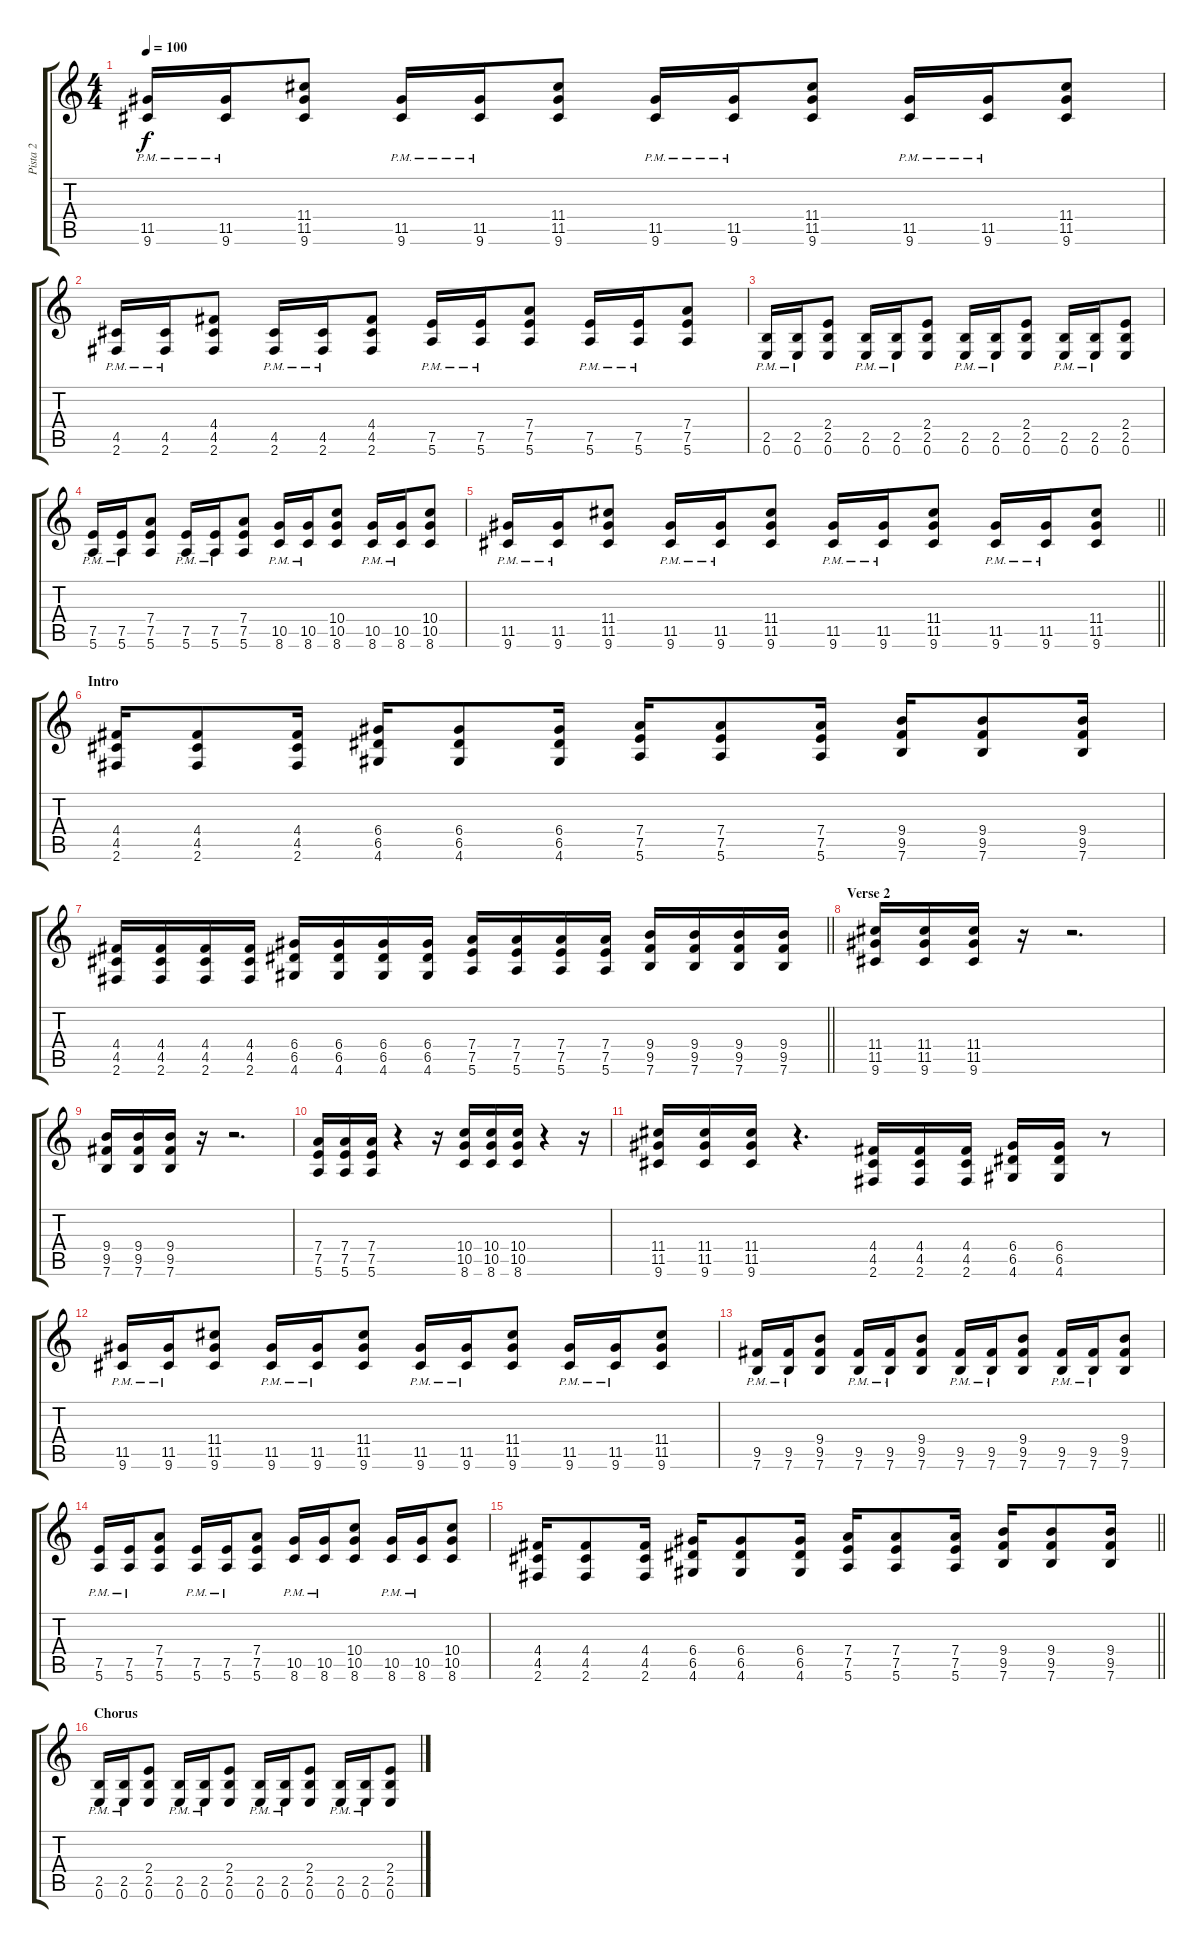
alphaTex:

\track ("Pista 2" "Pista 2") {instrument overdrivenguitar}
\staff {score tabs}
\tuning (E4 B3 G3 D3 A2 E2) {hide}
\ts (4 4)
\tempo 100
\clef g2
\ks c
(11.5{pm} 9.6{pm}).16{dy f} (11.5{pm} 9.6{pm}).16 (11.4 11.5 9.6).8 (11.5{pm} 9.6{pm}).16 (11.5{pm} 9.6{pm}).16 (11.4 11.5 9.6).8 (11.5{pm} 9.6{pm}).16 (11.5{pm} 9.6{pm}).16 (11.4 11.5 9.6).8 (11.5{pm} 9.6{pm}).16 (11.5{pm} 9.6{pm}).16 (11.4 11.5 9.6).8 |
(4.5{pm} 2.6{pm}).16 (4.5{pm} 2.6{pm}).16 (4.4 4.5 2.6).8 (4.5{pm} 2.6{pm}).16 (4.5{pm} 2.6{pm}).16 (4.4 4.5 2.6).8 (7.5{pm} 5.6{pm}).16 (7.5{pm} 5.6{pm}).16 (7.4 7.5 5.6).8 (7.5{pm} 5.6{pm}).16 (7.5{pm} 5.6{pm}).16 (7.4 7.5 5.6).8 |
(2.5{pm} 0.6{pm}).16 (2.5{pm} 0.6{pm}).16 (2.4 2.5 0.6).8 (2.5{pm} 0.6{pm}).16 (2.5{pm} 0.6{pm}).16 (2.4 2.5 0.6).8 (2.5{pm} 0.6{pm}).16 (2.5{pm} 0.6{pm}).16 (2.4 2.5 0.6).8 (2.5{pm} 0.6{pm}).16 (2.5{pm} 0.6{pm}).16 (2.4 2.5 0.6).8 |
(7.5{pm} 5.6{pm}).16 (7.5{pm} 5.6{pm}).16 (7.4 7.5 5.6).8 (7.5{pm} 5.6{pm}).16 (7.5{pm} 5.6{pm}).16 (7.4 7.5 5.6).8 (10.5{pm} 8.6{pm}).16 (10.5{pm} 8.6{pm}).16 (10.4 10.5 8.6).8 (10.5{pm} 8.6{pm}).16 (10.5{pm} 8.6{pm}).16 (10.4 10.5 8.6).8 |
\barLineRight lightlight
(11.5{pm} 9.6{pm}).16 (11.5{pm} 9.6{pm}).16 (11.4 11.5 9.6).8 (11.5{pm} 9.6{pm}).16 (11.5{pm} 9.6{pm}).16 (11.4 11.5 9.6).8 (11.5{pm} 9.6{pm}).16 (11.5{pm} 9.6{pm}).16 (11.4 11.5 9.6).8 (11.5{pm} 9.6{pm}).16 (11.5{pm} 9.6{pm}).16 (11.4 11.5 9.6).8 |
\section ("" "Intro")
(4.4 4.5 2.6).16 (4.4 4.5 2.6).8 (4.4 4.5 2.6).16 (6.4 6.5 4.6).16 (6.4 6.5 4.6).8 (6.4 6.5 4.6).16 (7.4 7.5 5.6).16 (7.4 7.5 5.6).8 (7.4 7.5 5.6).16 (9.4 9.5 7.6).16 (9.4 9.5 7.6).8 (9.4 9.5 7.6).16 |
\barLineRight lightlight
(4.4 4.5 2.6).16 (4.4 4.5 2.6).16 (4.4 4.5 2.6).16 (4.4 4.5 2.6).16 (6.4 6.5 4.6).16 (6.4 6.5 4.6).16 (6.4 6.5 4.6).16 (6.4 6.5 4.6).16 (7.4 7.5 5.6).16 (7.4 7.5 5.6).16 (7.4 7.5 5.6).16 (7.4 7.5 5.6).16 (9.4 9.5 7.6).16 (9.4 9.5 7.6).16 (9.4 9.5 7.6).16 (9.4 9.5 7.6).16 |
\section ("" "Verse 2")
(11.4 11.5 9.6).16 (11.4 11.5 9.6).16 (11.4 11.5 9.6).16 r.16 r.2{d} |
(9.4 9.5 7.6).16 (9.4 9.5 7.6).16 (9.4 9.5 7.6).16 r.16 r.2{d} |
(7.4 7.5 5.6).16 (7.4 7.5 5.6).16 (7.4 7.5 5.6).16 r.4 r.16 (10.4 10.5 8.6).16 (10.4 10.5 8.6).16 (10.4 10.5 8.6).16 r.4 r.16 |
(11.4 11.5 9.6).16 (11.4 11.5 9.6).16 (11.4 11.5 9.6).16 r.4{d} (4.4 4.5 2.6).16 (4.4 4.5 2.6).16 (4.4 4.5 2.6).16 (6.4 6.5 4.6).16 (6.4 6.5 4.6).16 r.8 |
(11.5{pm} 9.6{pm}).16 (11.5{pm} 9.6{pm}).16 (11.4 11.5 9.6).8 (11.5{pm} 9.6{pm}).16 (11.5{pm} 9.6{pm}).16 (11.4 11.5 9.6).8 (11.5{pm} 9.6{pm}).16 (11.5{pm} 9.6{pm}).16 (11.4 11.5 9.6).8 (11.5{pm} 9.6{pm}).16 (11.5{pm} 9.6{pm}).16 (11.4 11.5 9.6).8 |
(9.5{pm} 7.6{pm}).16 (9.5{pm} 7.6{pm}).16 (9.4 9.5 7.6).8 (9.5{pm} 7.6{pm}).16 (9.5{pm} 7.6{pm}).16 (9.4 9.5 7.6).8 (9.5{pm} 7.6{pm}).16 (9.5{pm} 7.6{pm}).16 (9.4 9.5 7.6).8 (9.5{pm} 7.6{pm}).16 (9.5{pm} 7.6{pm}).16 (9.4 9.5 7.6).8 |
(7.5{pm} 5.6{pm}).16 (7.5{pm} 5.6{pm}).16 (7.4 7.5 5.6).8 (7.5{pm} 5.6{pm}).16 (7.5{pm} 5.6{pm}).16 (7.4 7.5 5.6).8 (10.5{pm} 8.6{pm}).16 (10.5{pm} 8.6{pm}).16 (10.4 10.5 8.6).8 (10.5{pm} 8.6{pm}).16 (10.5{pm} 8.6{pm}).16 (10.4 10.5 8.6).8 |
\barLineRight lightlight
(4.4 4.5 2.6).16 (4.4 4.5 2.6).8 (4.4 4.5 2.6).16 (6.4 6.5 4.6).16 (6.4 6.5 4.6).8 (6.4 6.5 4.6).16 (7.4 7.5 5.6).16 (7.4 7.5 5.6).8 (7.4 7.5 5.6).16 (9.4 9.5 7.6).16 (9.4 9.5 7.6).8 (9.4 9.5 7.6).16 |
\section ("" "Chorus")
(2.5{pm} 0.6{pm}).16 (2.5{pm} 0.6{pm}).16 (2.4 2.5 0.6).8 (2.5{pm} 0.6{pm}).16 (2.5{pm} 0.6{pm}).16 (2.4 2.5 0.6).8 (2.5{pm} 0.6{pm}).16 (2.5{pm} 0.6{pm}).16 (2.4 2.5 0.6).8 (2.5{pm} 0.6{pm}).16 (2.5{pm} 0.6{pm}).16 (2.4 2.5 0.6).8
